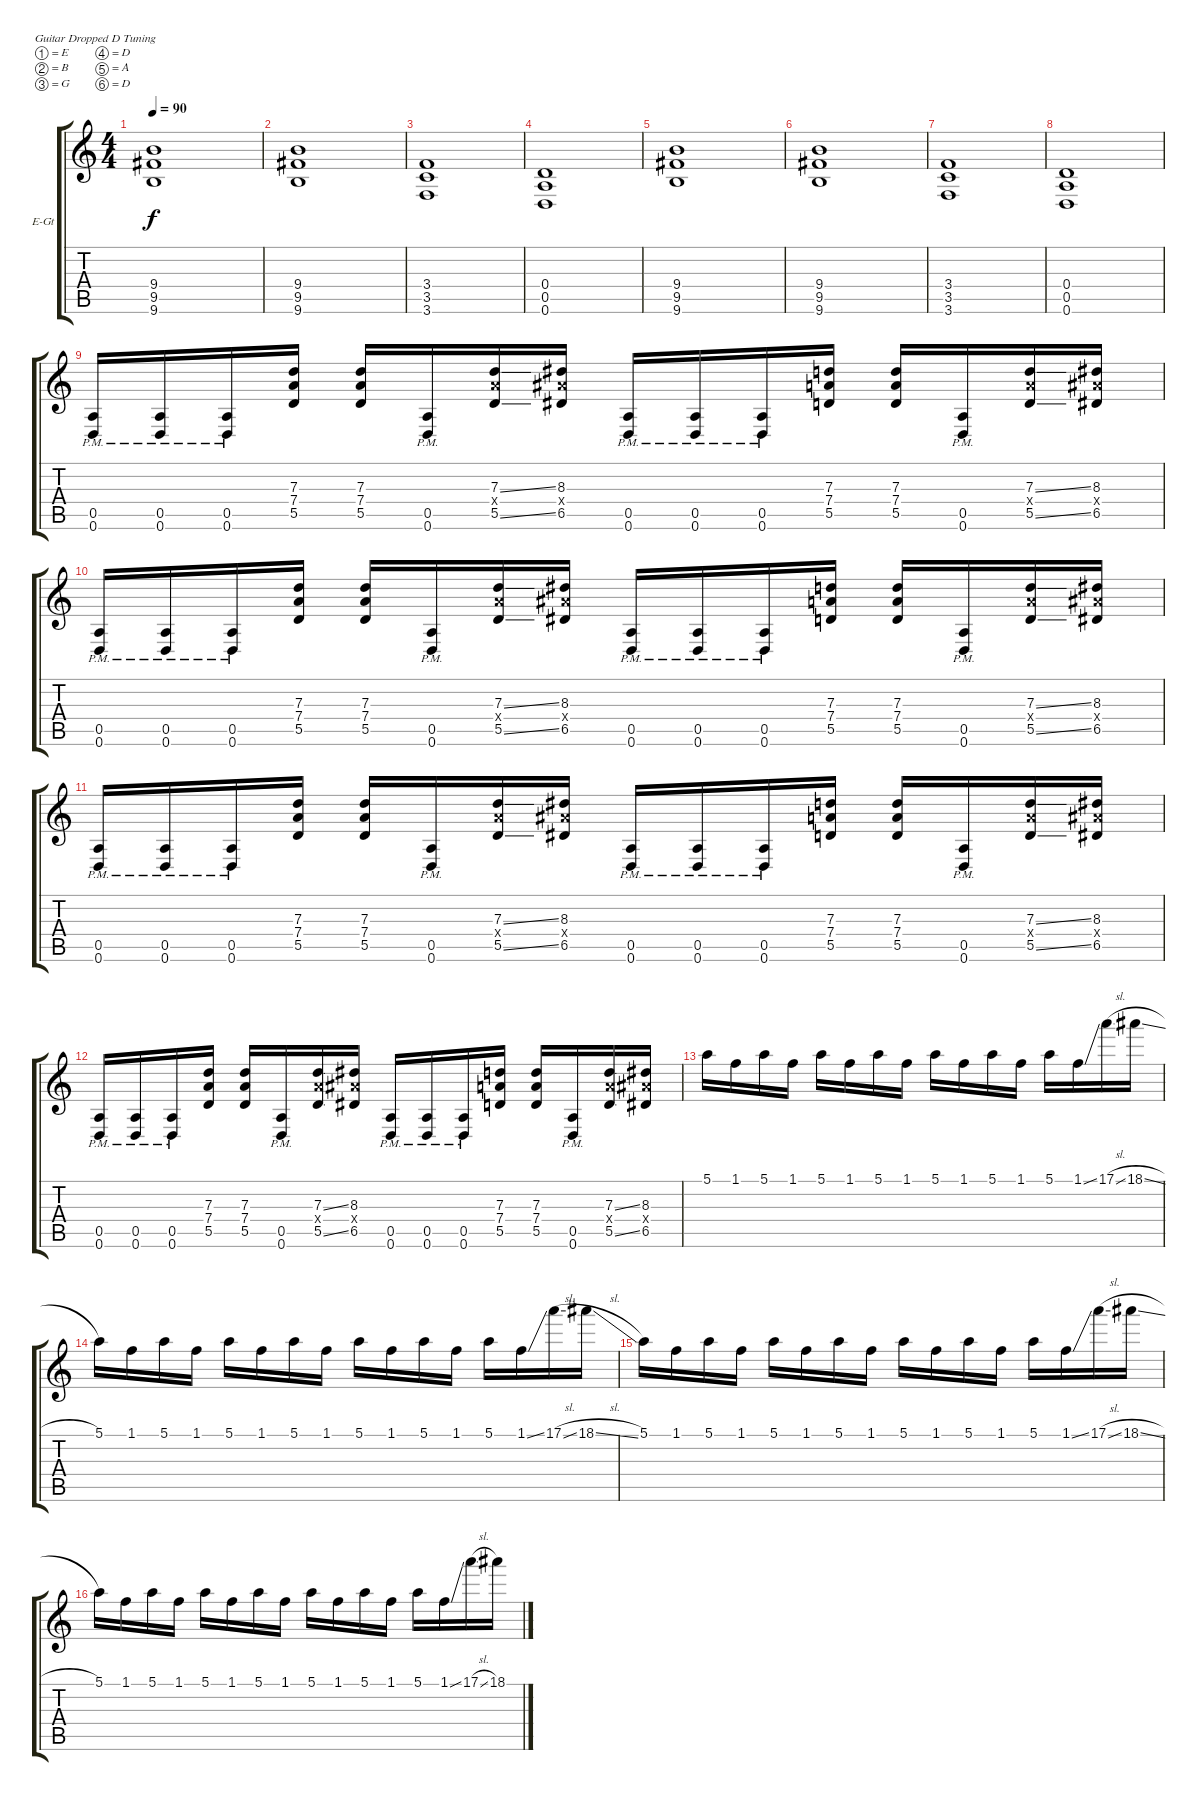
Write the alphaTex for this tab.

\bracketExtendMode groupsimilarinstruments
\firstSystemTrackNameOrientation horizontal
\otherSystemsTrackNameOrientation horizontal
\track ("Overdriven-guitar (Richard)" "E-Gt") {instrument overdrivenguitar}
\staff {score tabs}
\tuning (E4 B3 G3 D3 A2 D2)
\ts (4 4)
\tempo 90
\clef g2
\ks c
(9.4 9.5 9.6).1{dy f} |
(9.4 9.5 9.6).1 |
(3.4 3.5 3.6).1 |
(0.4 0.5 0.6).1 |
(9.4 9.5 9.6).1 |
(9.4 9.5 9.6).1 |
(3.4 3.5 3.6).1 |
(0.4 0.5 0.6).1 |
(0.5{pm} 0.6{pm}).16 (0.5{pm} 0.6{pm}).16 (0.5{pm} 0.6{pm}).16 (7.3 7.4 5.5).16 (7.3 7.4 5.5).16 (0.5{pm} 0.6{pm}).16 (7.3{ss} 7.4{x} 5.5{ss}).16 (8.3 8.4{x} 6.5).16 (0.5{pm} 0.6{pm}).16 (0.5{pm} 0.6{pm}).16 (0.5{pm} 0.6{pm}).16 (7.3 7.4 5.5).16 (7.3 7.4 5.5).16 (0.5{pm} 0.6{pm}).16 (7.3{ss} 7.4{x} 5.5{ss}).16 (8.3 8.4{x} 6.5).16 |
(0.5{pm} 0.6{pm}).16 (0.5{pm} 0.6{pm}).16 (0.5{pm} 0.6{pm}).16 (7.3 7.4 5.5).16 (7.3 7.4 5.5).16 (0.5{pm} 0.6{pm}).16 (7.3{ss} 7.4{x} 5.5{ss}).16 (8.3 8.4{x} 6.5).16 (0.5{pm} 0.6{pm}).16 (0.5{pm} 0.6{pm}).16 (0.5{pm} 0.6{pm}).16 (7.3 7.4 5.5).16 (7.3 7.4 5.5).16 (0.5{pm} 0.6{pm}).16 (7.3{ss} 7.4{x} 5.5{ss}).16 (8.3 8.4{x} 6.5).16 |
(0.5{pm} 0.6{pm}).16 (0.5{pm} 0.6{pm}).16 (0.5{pm} 0.6{pm}).16 (7.3 7.4 5.5).16 (7.3 7.4 5.5).16 (0.5{pm} 0.6{pm}).16 (7.3{ss} 7.4{x} 5.5{ss}).16 (8.3 8.4{x} 6.5).16 (0.5{pm} 0.6{pm}).16 (0.5{pm} 0.6{pm}).16 (0.5{pm} 0.6{pm}).16 (7.3 7.4 5.5).16 (7.3 7.4 5.5).16 (0.5{pm} 0.6{pm}).16 (7.3{ss} 7.4{x} 5.5{ss}).16 (8.3 8.4{x} 6.5).16 |
(0.5{pm} 0.6{pm}).16 (0.5{pm} 0.6{pm}).16 (0.5{pm} 0.6{pm}).16 (7.3 7.4 5.5).16 (7.3 7.4 5.5).16 (0.5{pm} 0.6{pm}).16 (7.3{ss} 7.4{x} 5.5{ss}).16 (8.3 8.4{x} 6.5).16 (0.5{pm} 0.6{pm}).16 (0.5{pm} 0.6{pm}).16 (0.5{pm} 0.6{pm}).16 (7.3 7.4 5.5).16 (7.3 7.4 5.5).16 (0.5{pm} 0.6{pm}).16 (7.3{ss} 7.4{x} 5.5{ss}).16 (8.3 8.4{x} 6.5).16 |
5.1.16 1.1.16 5.1.16 1.1.16 5.1.16 1.1.16 5.1.16 1.1.16 5.1.16 1.1.16 5.1.16 1.1.16 5.1.16 1.1{ss}.16 17.1{sl}.16 18.1{sl}.16 |
5.1.16 1.1.16 5.1.16 1.1.16 5.1.16 1.1.16 5.1.16 1.1.16 5.1.16 1.1.16 5.1.16 1.1.16 5.1.16 1.1{ss}.16 17.1{sl}.16 18.1{sl}.16 |
5.1.16 1.1.16 5.1.16 1.1.16 5.1.16 1.1.16 5.1.16 1.1.16 5.1.16 1.1.16 5.1.16 1.1.16 5.1.16 1.1{ss}.16 17.1{sl}.16 18.1{sl}.16 |
5.1.16 1.1.16 5.1.16 1.1.16 5.1.16 1.1.16 5.1.16 1.1.16 5.1.16 1.1.16 5.1.16 1.1.16 5.1.16 1.1{ss}.16 17.1{sl}.16 18.1.16
